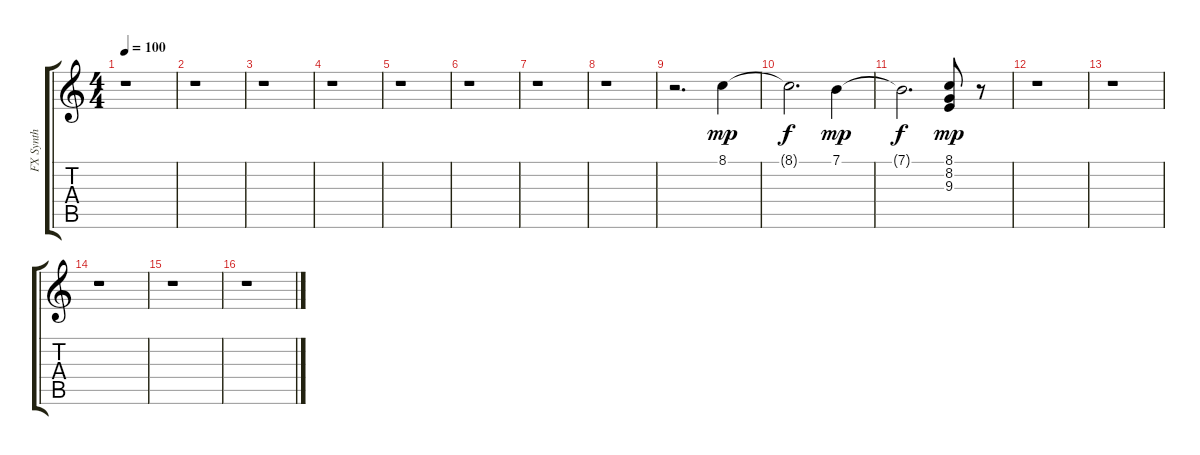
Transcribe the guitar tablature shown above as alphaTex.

\track ("FX Synth" "FX Synth") {instrument fx4atmosphere}
\staff {score tabs}
\tuning (E4 B3 G3 D3 A2 E2) {hide}
\ts (4 4)
\tempo 100
\clef g2
\ks c
r.1{dy f} |
r.1 |
r.1 |
r.1 |
r.1 |
r.1 |
r.1 |
r.1 |
r.2{d} 8.1.4{dy mp volume 16} |
8.1{t}.2{d dy f} 7.1.4{dy mp} |
7.1{t}.2{d dy f} (8.1 8.2 9.3).8{dy mp} r.8 |
r.1 |
r.1 |
r.1 |
r.1 |
r.1
